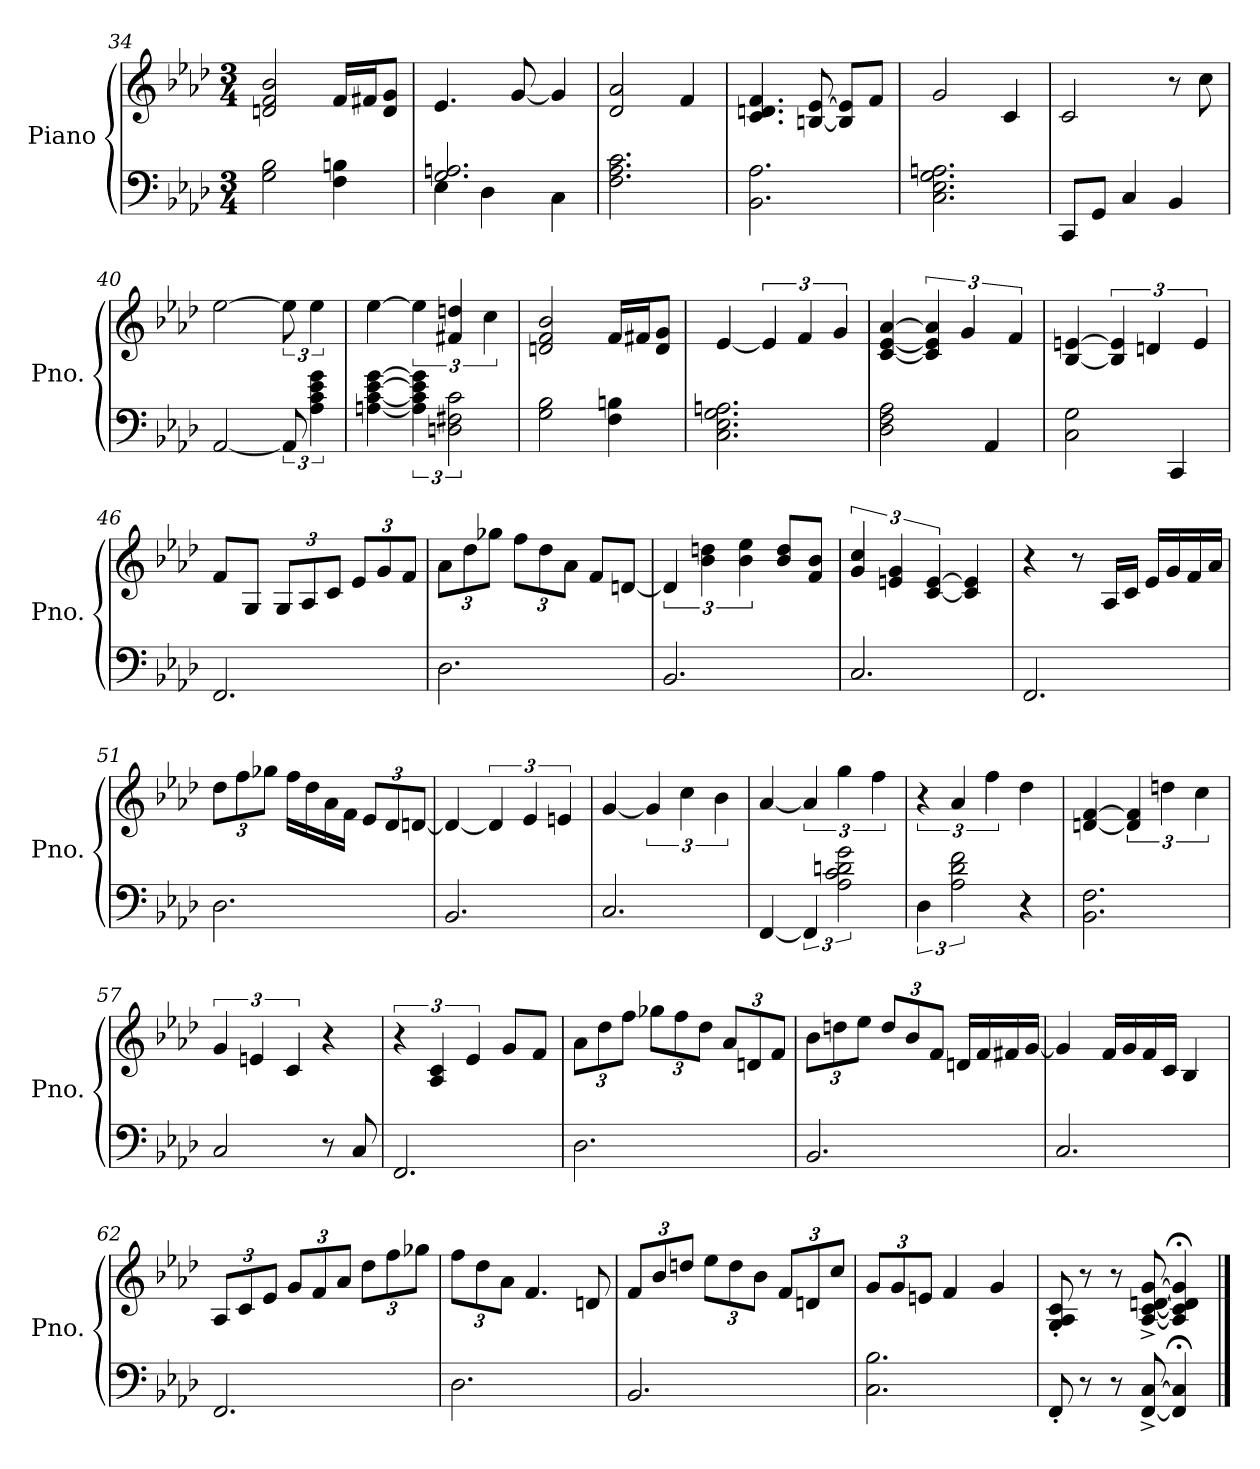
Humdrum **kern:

**kern	**kern
*part1	*part1
*staff2	*staff1
*I"Piano	*
*I'Pno.	*
*clefF4	*clefG2
*k[b-e-a-d-]	*k[b-e-a-d-]
*M3/4	*M3/4
=34	=34
2G\ 2B-\	2dn/ 2f/ 2b-/
4F\ 4Bn\	16f/LL
.	16f#X/J
.	8d/ 8g/J
=35	=35
*^	*
4E-\	2.G/ 2.An/	4.e-/
4D-\	.	.
.	.	[8g/
4C\	.	4g/]
*v	*v	*
=36	=36
2.F\ 2.A-\ 2.c\	2d-/ 2a-/
.	4f/
!!LO:LB:g=z
=37	=37
2.BB-\ 2.A-\	4.c/ 4.dn/ 4.f/
.	[8Bn/ [8e-/
.	8B/] 8e-/]L
.	8f/J
=38	=38
2.C\ 2.E-\ 2.G\ 2.An\	2g/
.	4c/
=39	=39
8CC/L	2c/
8GG/J	.
4C/	.
4BB-/	8r
.	8cc\
=40	=40
[2AA-/	[2ee-\
12AA-/]	12ee-\]
6A-\ 6c\ 6e-\ 6g\	6ee-\
=41	=41
[4An\ [4c\ [4e-\ [4g\	[4ee-\
6A\] 6c\] 6e-\] 6g\]	6ee-\]
3Dn\ 3F#X\ 3c\	6f#X/ 6ddn/
.	6cc\
!!LO:LB:g=z
=42	=42
2G\ 2B-\	2dn/ 2f/ 2b-/
4F\ 4Bn\	16f/LL
.	16f#X/J
.	8d/ 8g/J
=43	=43
2.C\ 2.E-\ 2.G\ 2.An\	[4e-/
.	6e-/]
.	6f/
.	6g/
=44	=44
2D-\ 2F\ 2A-\	[4c/ [4e-/ [4a-/
.	6c/] 6e-/] 6a-/]
.	6g/
4AA-/	.
.	6f/
=45	=45
2C\ 2G\	[4B-/ [4en/
.	6B-/] 6e/]
.	6dn/
4CC/	.
.	6e/
!!LO:PB:g=z
=46	=46
2.FF/	8f/L
.	8G/J
*	*Xbrackettup
.	12G/L
.	12A-/
.	12c/J
.	12e-/L
.	12g/
.	12f/J
=47	=47
2.D-\	12a-\L
.	12dd-\
.	12gg-X\J
.	12ff\L
.	12dd-\
.	12a-\J
.	8f/L
.	[8dn/J
=48	=48
*	*brackettup
2.BB-/	6d/]
.	6b-\ 6ddn\
.	6b-\ 6ee-\
.	8b-/ 8dd/L
.	8f/ 8b-/J
=49	=49
2.C/	6g/ 6cc/
.	6en/ 6g/
.	[6c/ [6e/
.	4c/] 4e/]
!!LO:LB:g=z
=50	=50
2.FF/	4r
.	8r
.	16A-/LL
.	16c/JJ
.	16e-/LL
.	16g/
.	16f/
.	16a-/JJ
=51	=51
*	*Xbrackettup
2.D-\	12dd-\L
.	12ff\
.	12gg-X\J
.	16ff\LL
.	16dd-\
.	16a-\
.	16f\JJ
.	12e-/L
.	12d-/
.	[12dn/J
=52	=52
2.BB-/	4d/_
*	*brackettup
.	6d/]
.	6e-/
.	6en/
=53	=53
2.C/	[4g/
.	6g/]
.	6cc\
.	6b-\
!!LO:LB:g=z
=54	=54
[4FF/	[4a-/
6FF/]	6a-/]
3A-\ 3c\ 3dn\ 3g\	6gg\
.	6ff\
=55	=55
6D-\	6r
3A-\ 3d-\ 3f\	6a-/
.	6ff\
4r	4dd-\
=56	=56
2.BB-\ 2.F\	[4dn/ [4f/
.	6d/] 6f/]
.	6ddn\
.	6cc\
=57	=57
2C/	6g/
.	6en/
.	6c/
8r	4r
8C/	.
=58	=58
2.FF/	6r
.	6A-/ 6c/
.	6e-/
.	8g/L
.	8f/J
!!LO:LB:g=z
=59	=59
*	*Xbrackettup
2.D-\	12a-\L
.	12dd-\
.	12ff\J
.	12gg-X\L
.	12ff\
.	12dd-\J
.	12a-/L
.	12dn/
.	12f/J
=60	=60
2.BB-/	12b-\L
.	12ddn\
.	12ee-\J
.	12dd/L
.	12b-/
.	12f/J
.	16dn/LL
.	16f/
.	16f#X/
.	[16g/JJ
=61	=61
2.C/	4g/]
.	16f/LL
.	16g/
.	16f/
.	16c/JJ
.	4B-/
=62	=62
2.FF/	12A-/L
.	12c/
.	12e-/J
.	12g/L
.	12f/
.	12a-/J
.	12dd-\L
.	12ff\
.	12gg-X\J
!!LO:LB:g=z
=63	=63
2.D-\	12ff\L
.	12dd-\
.	12a-\J
.	4.f/
.	8dn/
=64	=64
2.BB-/	12f/L
.	12b-/
.	12ddn/J
.	12ee-\L
.	12dd\
.	12b-\J
.	12f/L
.	12dn/
.	12cc/J
=65	=65
2.C\ 2.B-\	12g/L
.	12g/
.	12en/J
.	4f/
.	4g/
=66	=66
8FF'/	8G/' 8A-/' 8c/'
8r	8r
8r	8r
[8FF/^ [8C/^	[8A-/^ [8c/^ [8dn/^ [8g/^
4FF/];< 4C/];<	4A-/];< 4c/];< 4d/];< 4g/];<
==	==
*-	*-
